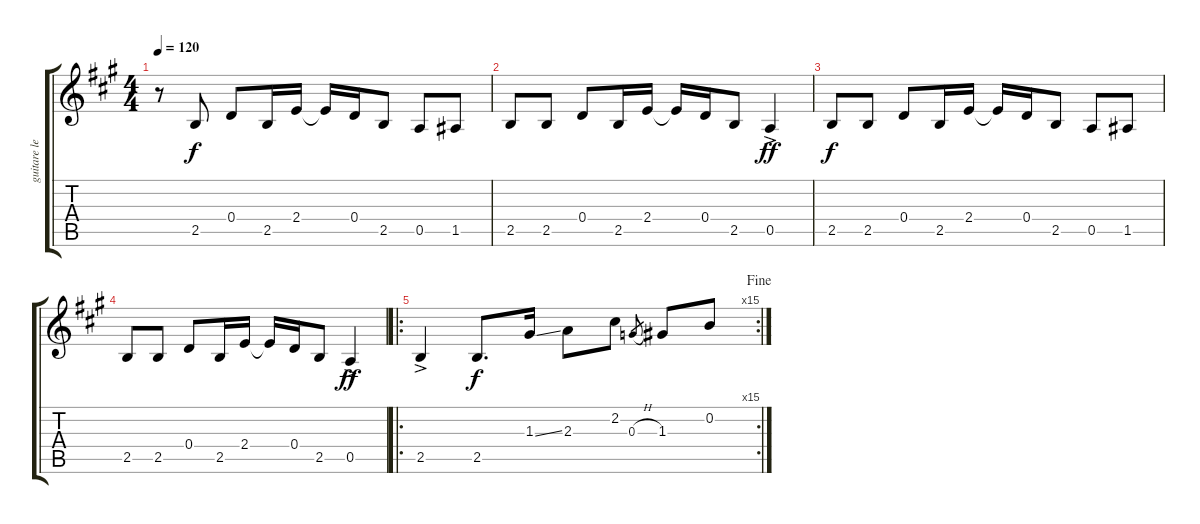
\track ("guitare lead" "guitare le") {solo instrument electricguitarclean}
\staff {score tabs}
\tuning (E4 B3 G3 D3 A2 E2) {hide}
\ts (4 4)
\tempo 120
\clef g2
\ks a
r.8{dy f} 2.5.8 0.4.8 2.5.16 2.4.16 2.4{t}.16 0.4.16 2.5.8 0.5.8 1.5.8 |
2.5.8 2.5.8 0.4.8 2.5.16 2.4.16 2.4{t}.16 0.4.16 2.5.8 0.5{ac}.4{dy ff} |
2.5.8{dy f} 2.5.8 0.4.8 2.5.16 2.4.16 2.4{t}.16 0.4.16 2.5.8 0.5.8 1.5.8 |
2.5.8 2.5.8 0.4.8 2.5.16 2.4.16 2.4{t}.16 0.4.16 2.5.8 0.5{ac}.4{dy ff} |
\ro
\rc 15
\jump fine
2.5{ac}.4 2.5.8{d dy f} 1.3{ss}.16 2.3.8 2.2.8 0.3{h}.8{gr} 1.3.8 0.2.8
